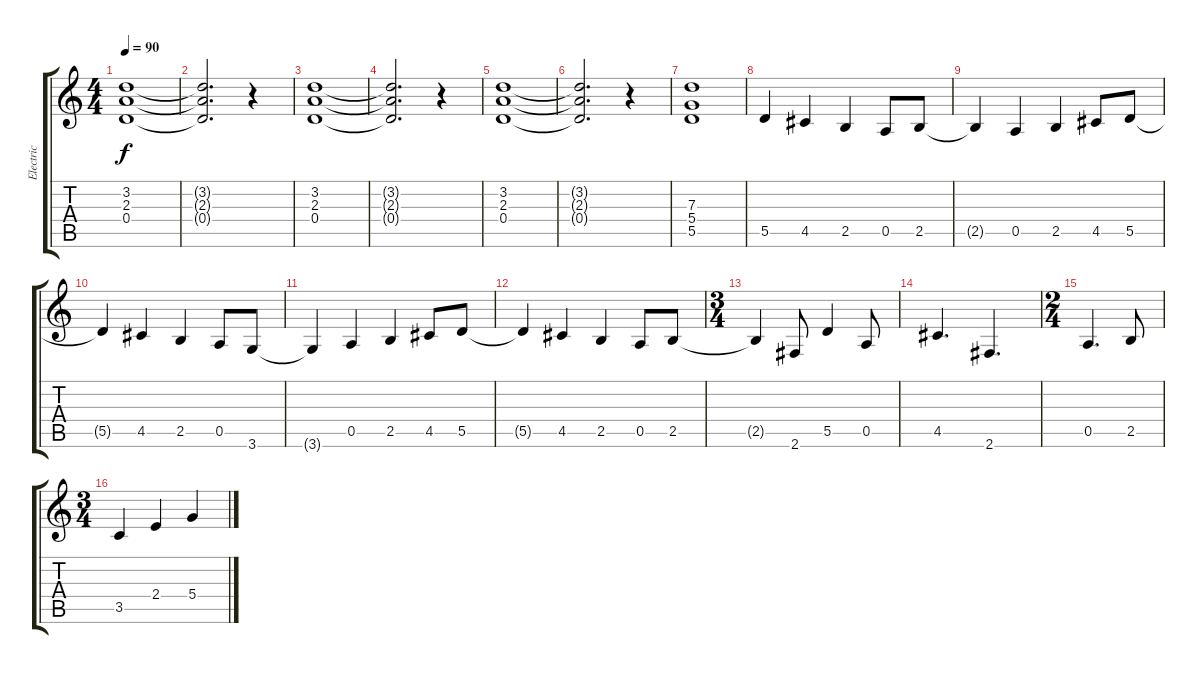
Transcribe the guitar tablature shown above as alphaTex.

\track ("Electric" "Electric") {instrument distortionguitar}
\staff {score tabs}
\tuning (E4 B3 G3 D3 A2 E2) {hide}
\ts (4 4)
\tempo 90
\clef g2
\ks c
(3.2 2.3 0.4).1{dy f} |
(3.2{t} 2.3{t} 0.4{t}).2{d} r.4 |
(3.2 2.3 0.4).1 |
(3.2{t} 2.3{t} 0.4{t}).2{d} r.4 |
(3.2 2.3 0.4).1 |
(3.2{t} 2.3{t} 0.4{t}).2{d} r.4 |
(7.3 5.4 5.5).1 |
5.5.4 4.5.4 2.5.4 0.5.8 2.5.8 |
2.5{t}.4 0.5.4 2.5.4 4.5.8 5.5.8 |
5.5{t}.4 4.5.4 2.5.4 0.5.8 3.6.8 |
3.6{t}.4 0.5.4 2.5.4 4.5.8 5.5.8 |
5.5{t}.4 4.5.4 2.5.4 0.5.8 2.5.8 |
\ts (3 4)
2.5{t}.4 2.6.8 5.5.4 0.5.8 |
4.5.4{d} 2.6.4{d} |
\ts (2 4)
0.5.4{d} 2.5.8 |
\ts (3 4)
3.5.4 2.4.4 5.4.4
